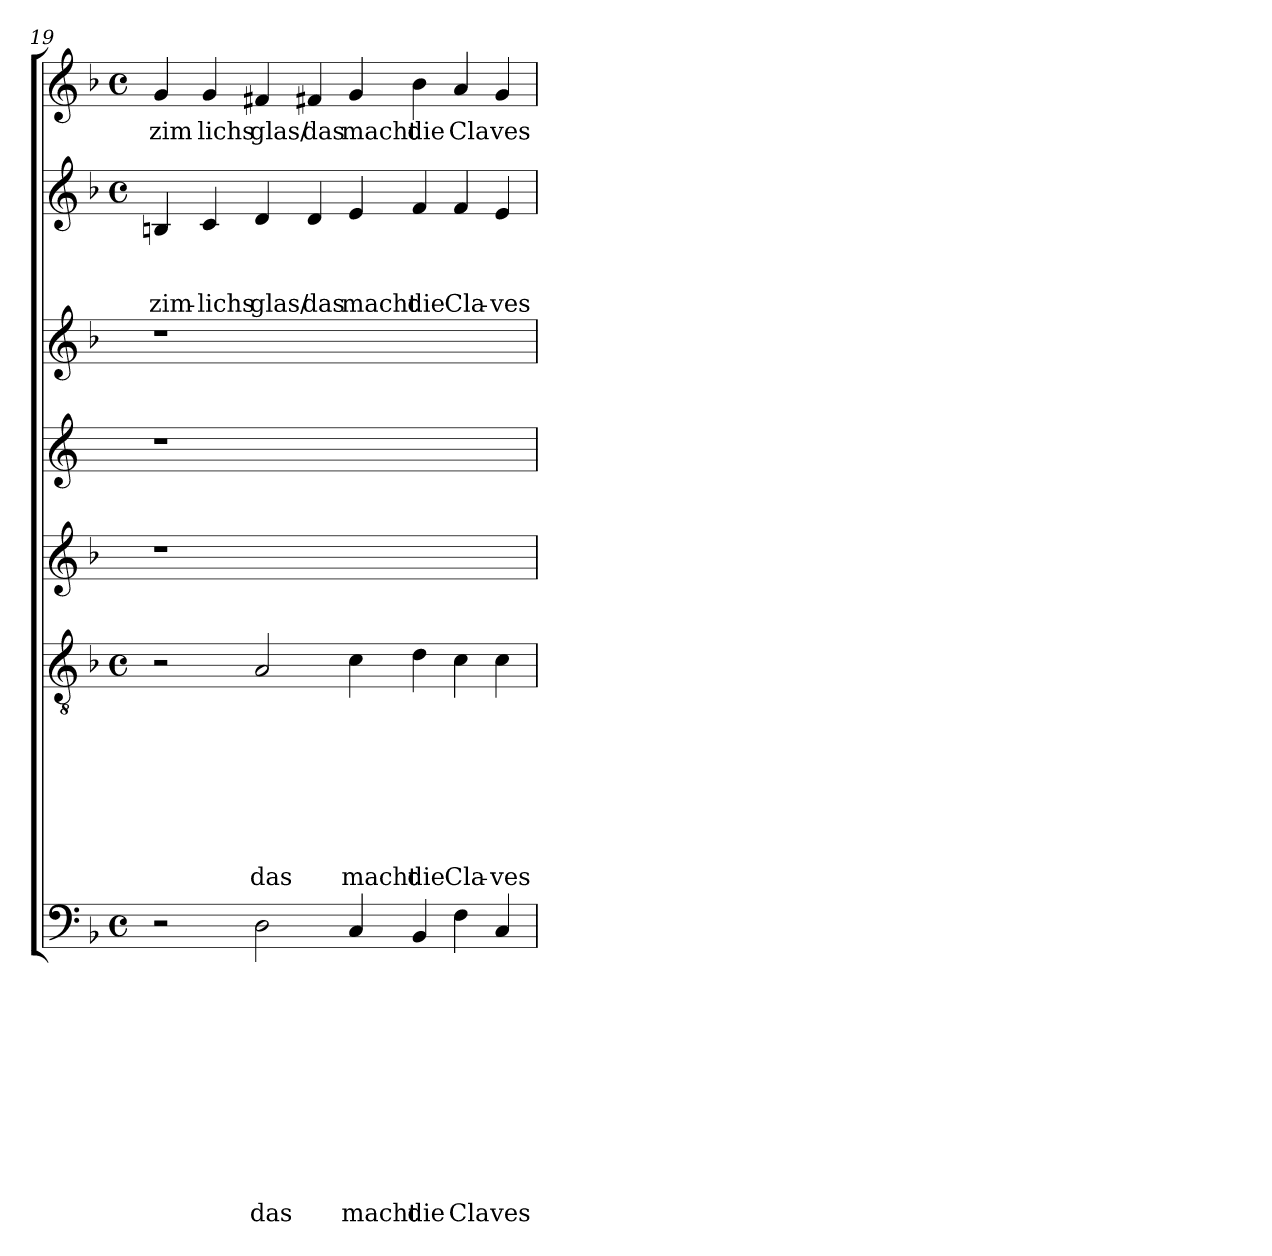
**kern	**text	**text	**text	**text	**text	**text	**text	**text	**text	**text	**text	**kern	**text	**text	**text	**text	**text	**text	**text	**text	**kern	**kern	**kern	**kern	**text	**text	**text	**kern	**text
*part7	*part7	*part7	*part7	*part7	*part7	*part7	*part7	*part7	*part7	*part7	*part7	*part6	*part6	*part6	*part6	*part6	*part6	*part6	*part6	*part6	*part5	*part4	*part3	*part2	*part2	*part2	*part2	*part1	*part1
*staff7	*staff7	*staff7	*staff7	*staff7	*staff7	*staff7	*staff7	*staff7	*staff7	*staff7	*staff7	*staff6	*staff6	*staff6	*staff6	*staff6	*staff6	*staff6	*staff6	*staff6	*staff5	*staff4	*staff3	*staff2	*staff2	*staff2	*staff2	*staff1	*staff1
!!LO:LB:g=z
*clefF4	*	*	*	*	*	*	*	*	*	*	*	*clefGv2	*	*	*	*	*	*	*	*	*clefG2	*clefG2	*clefG2	*clefG2	*	*	*	*clefG2	*
*	*	*	*	*	*	*	*	*	*	*	*	*	*	*	*	*	*	*	*	*	*	*ITrd-3c-5	*	*	*	*	*	*	*
*k[b-]	*	*	*	*	*	*	*	*	*	*	*	*k[b-]	*	*	*	*	*	*	*	*	*k[b-]	*k[b-]	*k[b-]	*k[b-]	*	*	*	*k[b-]	*
*F:	*	*	*	*	*	*	*	*	*	*	*	*F:	*	*	*	*	*	*	*	*	*F:	*F:	*F:	*F:	*	*	*	*F:	*
*M4/4	*	*	*	*	*	*	*	*	*	*	*	*M4/4	*	*	*	*	*	*	*	*	*	*	*	*M4/4	*	*	*	*M4/4	*
*met(c)	*	*	*	*	*	*	*	*	*	*	*	*met(c)	*	*	*	*	*	*	*	*	*	*	*	*met(c)	*	*	*	*met(c)	*
=19	=19	=19	=19	=19	=19	=19	=19	=19	=19	=19	=19	=19	=19	=19	=19	=19	=19	=19	=19	=19	=19	=19	=19	=19	=19	=19	=19	=19	=19
!	!	!	!	!	!	!	!	!	!	!	!	!	!	!	!	!	!	!	!	!	!	!	!	!	!	!	!LO:LY:b	!	!LO:LY:b
2r	.	.	.	.	.	.	.	.	.	.	.	2r	.	.	.	.	.	.	.	.	1r	1r	1r	4Bn/	.	.	zim-	4g/	zim
!	!	!	!	!	!	!	!	!	!	!	!	!	!	!	!	!	!	!	!	!	!	!	!	!	!	!	!LO:LY:b	!	!LO:LY:b
.	.	.	.	.	.	.	.	.	.	.	.	.	.	.	.	.	.	.	.	.	.	.	.	4c/	.	.	-lichs	4g/	lichs
!	!	!	!	!	!	!	!	!	!	!	!LO:LY:b	!	!	!	!	!	!	!	!	!LO:LY:b	!	!	!	!	!	!	!LO:LY:b	!	!LO:LY:b
2D\	.	.	.	.	.	.	.	.	.	.	das	2A/	.	.	.	.	.	.	.	das	.	.	.	4d/	.	.	glas/	4f#X/	glas/
!	!	!	!	!	!	!	!	!	!	!	!	!	!	!	!	!	!	!	!	!	!	!	!	!	!	!	!LO:LY:b	!	!LO:LY:b
.	.	.	.	.	.	.	.	.	.	.	.	.	.	.	.	.	.	.	.	.	.	.	.	4d/	.	.	das	4f#X/	das
!	!	!	!	!	!	!	!	!	!	!	!LO:LY:b	!	!	!	!	!	!	!	!	!LO:LY:b	!	!	!	!	!	!	!LO:LY:b	!	!LO:LY:b
4C/	.	.	.	.	.	.	.	.	.	.	macht	4c\	.	.	.	.	.	.	.	macht	1ryy	1ryy	1ryy	4e/	.	.	macht	4g/	macht
!	!	!	!	!	!	!	!	!	!	!	!LO:LY:b	!	!	!	!	!	!	!	!	!LO:LY:b	!	!	!	!	!	!	!LO:LY:b	!	!LO:LY:b
4BB-/	.	.	.	.	.	.	.	.	.	.	die	4d\	.	.	.	.	.	.	.	die	.	.	.	4f/	.	.	die	4b-\	die
!	!	!	!	!	!	!	!	!	!	!	!LO:LY:b	!	!	!	!	!	!	!	!	!LO:LY:b	!	!	!	!	!	!	!LO:LY:b	!	!LO:LY:b
4F\	.	.	.	.	.	.	.	.	.	.	Cla	4c\	.	.	.	.	.	.	.	Cla-	.	.	.	4f/	.	.	Cla-	4a/	Cla
!	!	!	!	!	!	!	!	!	!	!	!LO:LY:b	!	!	!	!	!	!	!	!	!LO:LY:b	!	!	!	!	!	!	!LO:LY:b	!	!LO:LY:b
4C/	.	.	.	.	.	.	.	.	.	.	ves	4c\	.	.	.	.	.	.	.	-ves	.	.	.	4e/	.	.	-ves	4g/	ves
=	=	=	=	=	=	=	=	=	=	=	=	=	=	=	=	=	=	=	=	=	=	=	=	=	=	=	=	=	=
*-	*-	*-	*-	*-	*-	*-	*-	*-	*-	*-	*-	*-	*-	*-	*-	*-	*-	*-	*-	*-	*-	*-	*-	*-	*-	*-	*-	*-	*-
